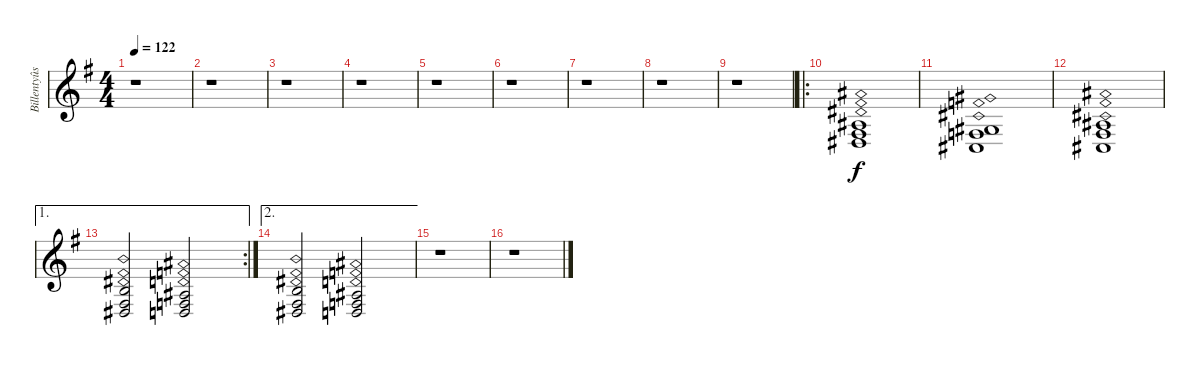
\track ("Billentyûs 1 (Mats Olausson)" "Billentyûs") {instrument drawbarorgan}
\staff {score}
\tuning (E4 B3 G3 D3 A2 E2 B1) {hide}
\ts (4 4)
\tempo 122
\clef g2
\ks g
r.1{dy f} |
r.1 |
r.1 |
r.1 |
r.1 |
r.1 |
r.1 |
r.1 |
r.1 |
\ro
(3.3{ph 12} 4.4{ph 12} 6.5{ph 12}).1{volume 9 instrument stringensemble1} |
(1.3{ph 12} 3.4{ph 12} 4.5{ph 12}).1 |
(3.3{ph 12} 4.4{ph 12} 4.5{ph 12}).1 |
\ae 1
\rc 2
(4.3{ph 12} 4.4{ph 12} 6.5{ph 12}).2 (3.3{ph 12} 3.4{ph 12} 5.5{ph 12}).2 |
\ae 2
(4.3{ph 12} 4.4{ph 12} 6.5{ph 12}).2 (3.3{ph 12} 3.4{ph 12} 5.5{ph 12}).2 |
r.1 |
r.1
